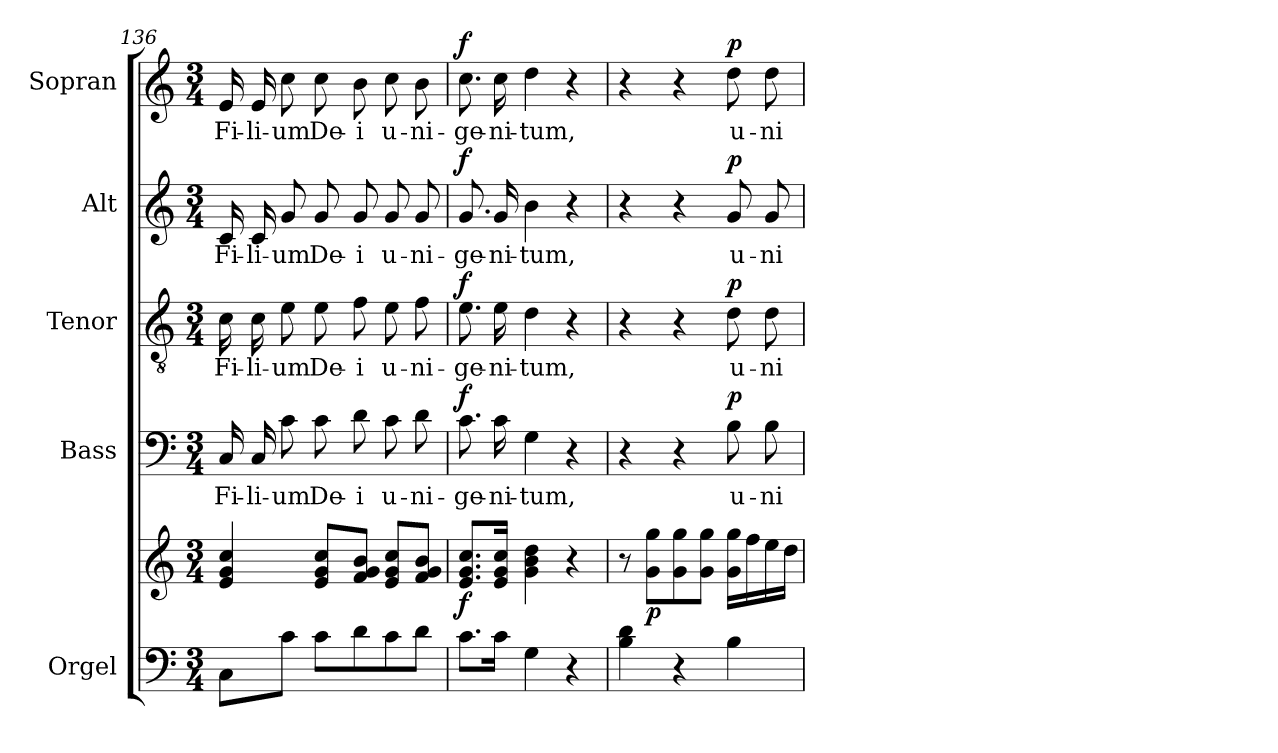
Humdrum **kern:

**kern	**kern	**dynam	**kern	**text	**dynam	**kern	**text	**dynam	**kern	**text	**dynam	**kern	**text	**dynam
*part5	*part5	*part5	*part4	*part4	*part4	*part3	*part3	*part3	*part2	*part2	*part2	*part1	*part1	*part1
*staff6	*staff5	*staff5/6	*staff4	*staff4	*staff4	*staff3	*staff3	*staff3	*staff2	*staff2	*staff2	*staff1	*staff1	*staff1
*I"Orgel	*	*	*I"Bass	*	*	*I"Tenor	*	*	*I"Alt	*	*	*I"Sopran	*	*
*I'Org.	*	*	*I'B.	*	*	*I'T.	*	*	*I'A.	*	*	*I'S.	*	*
!!LO:PB:g=z
*clefF4	*clefG2	*	*clefF4	*	*	*clefGv2	*	*	*clefG2	*	*	*clefG2	*	*
*k[]	*k[]	*	*k[]	*	*	*k[]	*	*	*k[]	*	*	*k[]	*	*
*C:	*C:	*	*C:	*	*	*C:	*	*	*C:	*	*	*C:	*	*
*M3/4	*M3/4	*	*M3/4	*	*	*M3/4	*	*	*M3/4	*	*	*M3/4	*	*
=136	=136	=136	=136	=136	=136	=136	=136	=136	=136	=136	=136	=136	=136	=136
!	!	!	!	!LO:LY:b	!	!	!LO:LY:b	!	!	!LO:LY:b	!	!	!LO:LY:b	!
8C\L	4e/ 4g/ 4cc/	.	16C/	Fi-	.	16c\	Fi-	.	16c/	Fi-	.	16e/	Fi-	.
!	!	!	!	!LO:LY:b	!	!	!LO:LY:b	!	!	!LO:LY:b	!	!	!LO:LY:b	!
.	.	.	16C/	-li-	.	16c\	-li-	.	16c/	-li-	.	16e/	-li-	.
!	!	!	!	!LO:LY:b	!	!	!LO:LY:b	!	!	!LO:LY:b	!	!	!LO:LY:b	!
8c\J	.	.	8c\	-um	.	8e\	-um	.	8g/	-um	.	8cc\	-um	.
!	!	!	!	!LO:LY:b	!	!	!LO:LY:b	!	!	!LO:LY:b	!	!	!LO:LY:b	!
8c\L	8e/ 8g/ 8cc/L	.	8c\	De-	.	8e\	De-	.	8g/	De-	.	8cc\	De-	.
!	!	!	!	!LO:LY:b	!	!	!LO:LY:b	!	!	!LO:LY:b	!	!	!LO:LY:b	!
8d\	8f/ 8g/ 8b/J	.	8d\	-i	.	8f\	-i	.	8g/	-i	.	8b\	-i	.
!	!	!	!	!LO:LY:b	!	!	!LO:LY:b	!	!	!LO:LY:b	!	!	!LO:LY:b	!
8c\	8e/ 8g/ 8cc/L	.	8c\	u-	.	8e\	u-	.	8g/	u-	.	8cc\	u-	.
!	!	!	!	!LO:LY:b	!	!	!LO:LY:b	!	!	!LO:LY:b	!	!	!LO:LY:b	!
8d\J	8f/ 8g/ 8b/J	.	8d\	-ni-	.	8f\	-ni-	.	8g/	-ni-	.	8b\	-ni-	.
=137	=137	=137	=137	=137	=137	=137	=137	=137	=137	=137	=137	=137	=137	=137
!	!	!LO:DY:b	!	!LO:LY:b	!LO:DY:a	!	!LO:LY:b	!LO:DY:a	!	!LO:LY:b	!LO:DY:a	!	!LO:LY:b	!LO:DY:a
8.c\L	8.e/ 8.g/ 8.cc/L	f	8.c\	-ge-	f	8.e\	-ge-	f	8.g/	-ge-	f	8.cc\	-ge-	f
!	!	!	!	!LO:LY:b	!	!	!LO:LY:b	!	!	!LO:LY:b	!	!	!LO:LY:b	!
16c\Jk	16e/ 16g/ 16cc/Jk	.	16c\	-ni-	.	16e\	-ni-	.	16g/	-ni-	.	16cc\	-ni-	.
!	!	!	!	!LO:LY:b	!	!	!LO:LY:b	!	!	!LO:LY:b	!	!	!LO:LY:b	!
4G\	4g\ 4b\ 4dd\	.	4G\	-tum,	.	4d\	-tum,	.	4b\	-tum,	.	4dd\	-tum,	.
4r	4r	.	4r	.	.	4r	.	.	4r	.	.	4r	.	.
=138	=138	=138	=138	=138	=138	=138	=138	=138	=138	=138	=138	=138	=138	=138
4B\ 4d\	8r	.	4r	.	.	4r	.	.	4r	.	.	4r	.	.
!	!	!LO:DY:b	!	!	!	!	!	!	!	!	!	!	!	!
.	8g\ 8gg\L	p	.	.	.	.	.	.	.	.	.	.	.	.
4r	8g\ 8gg\	.	4r	.	.	4r	.	.	4r	.	.	4r	.	.
.	8g\ 8gg\J	.	.	.	.	.	.	.	.	.	.	.	.	.
!	!	!	!	!LO:LY:b	!LO:DY:a	!	!LO:LY:b	!LO:DY:a	!	!LO:LY:b	!LO:DY:a	!	!LO:LY:b	!LO:DY:a
4B\	16g\ 16gg\LL	.	8B\	u-	p	8d\	u-	p	8g/	u-	p	8dd\	u-	p
.	16ff\	.	.	.	.	.	.	.	.	.	.	.	.	.
!	!	!	!	!LO:LY:b	!	!	!LO:LY:b	!	!	!LO:LY:b	!	!	!LO:LY:b	!
.	16ee\	.	8B\	-ni-	.	8d\	-ni-	.	8g/	-ni-	.	8dd\	-ni-	.
.	16dd\JJ	.	.	.	.	.	.	.	.	.	.	.	.	.
=	=	=	=	=	=	=	=	=	=	=	=	=	=	=
*-	*-	*-	*-	*-	*-	*-	*-	*-	*-	*-	*-	*-	*-	*-
